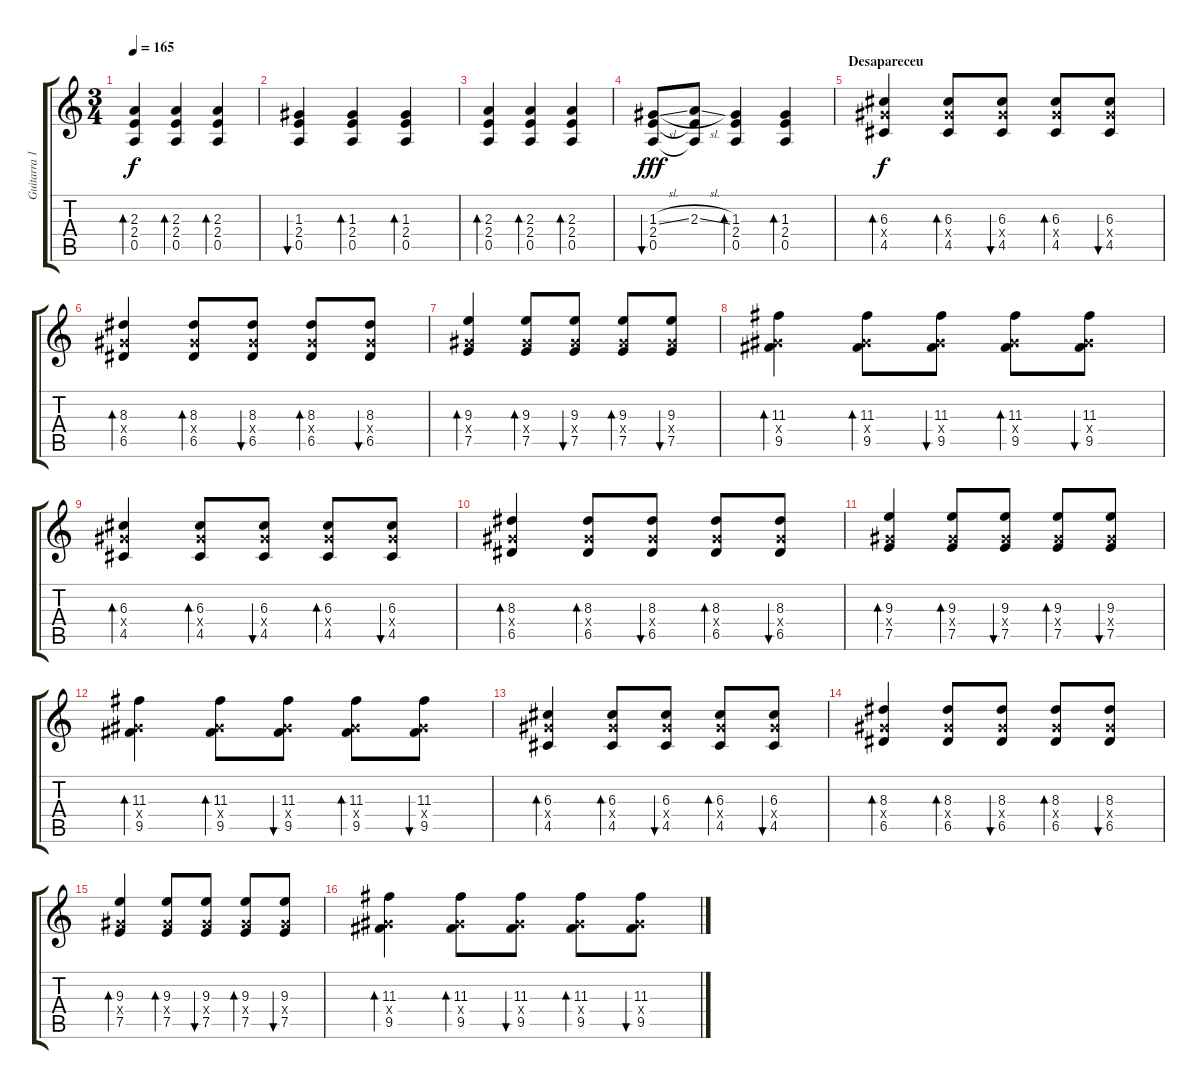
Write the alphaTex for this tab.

\track ("Guitarra 1" "Guitarra 1") {instrument electricguitarclean}
\staff {score tabs}
\tuning (E4 B3 G3 D3 A2 E2) {hide}
\ts (3 4)
\tempo 165
\clef g2
\ks c
(2.3 2.4 0.5).4{bd 120 dy f} (2.3 2.4 0.5).4{bd 120} (2.3 2.4 0.5).4{bd 120} |
(1.3 2.4 0.5).4{bu 120} (1.3 2.4 0.5).4{bd 120} (1.3 2.4 0.5).4{bd 120} |
(2.3 2.4 0.5).4{bd 120} (2.3 2.4 0.5).4{bd 120} (2.3 2.4 0.5).4{bd 120} |
(1.3{sl} 2.4 0.5).8{bu 120 dy fff} (2.3{sl} 2.4{t} 0.5{t}).8 (1.3 2.4 0.5).4{bd 120} (1.3 2.4 0.5).4{bd 120} |
\section ("" "Desapareceu")
(6.3 6.4{x} 4.5).4{bd 60 dy f volume 5 instrument electricguitarjazz} (6.3 6.4{x} 4.5).8{bd 60} (6.3 6.4{x} 4.5).8{bu 60} (6.3 6.4{x} 4.5).8{bd 60} (6.3 6.4{x} 4.5).8{bu 60} |
(8.3 6.4{x} 6.5).4{bd 60} (8.3 6.4{x} 6.5).8{bd 60} (8.3 6.4{x} 6.5).8{bu 60} (8.3 6.4{x} 6.5).8{bd 60} (8.3 6.4{x} 6.5).8{bu 60} |
(9.3 6.4{x} 7.5).4{bd 60} (9.3 6.4{x} 7.5).8{bd 60} (9.3 6.4{x} 7.5).8{bu 60} (9.3 6.4{x} 7.5).8{bd 60} (9.3 6.4{x} 7.5).8{bu 60} |
(11.3 6.4{x} 9.5).4{bd 60} (11.3 6.4{x} 9.5).8{bd 60} (11.3 6.4{x} 9.5).8{bu 60} (11.3 6.4{x} 9.5).8{bd 60} (11.3 6.4{x} 9.5).8{bu 60} |
(6.3 6.4{x} 4.5).4{bd 60} (6.3 6.4{x} 4.5).8{bd 60} (6.3 6.4{x} 4.5).8{bu 60} (6.3 6.4{x} 4.5).8{bd 60} (6.3 6.4{x} 4.5).8{bu 60} |
(8.3 6.4{x} 6.5).4{bd 60} (8.3 6.4{x} 6.5).8{bd 60} (8.3 6.4{x} 6.5).8{bu 60} (8.3 6.4{x} 6.5).8{bd 60} (8.3 6.4{x} 6.5).8{bu 60} |
(9.3 6.4{x} 7.5).4{bd 60} (9.3 6.4{x} 7.5).8{bd 60} (9.3 6.4{x} 7.5).8{bu 60} (9.3 6.4{x} 7.5).8{bd 60} (9.3 6.4{x} 7.5).8{bu 60} |
(11.3 6.4{x} 9.5).4{bd 60} (11.3 6.4{x} 9.5).8{bd 60} (11.3 6.4{x} 9.5).8{bu 60} (11.3 6.4{x} 9.5).8{bd 60} (11.3 6.4{x} 9.5).8{bu 60} |
(6.3 6.4{x} 4.5).4{bd 60} (6.3 6.4{x} 4.5).8{bd 60} (6.3 6.4{x} 4.5).8{bu 60} (6.3 6.4{x} 4.5).8{bd 60} (6.3 6.4{x} 4.5).8{bu 60} |
(8.3 6.4{x} 6.5).4{bd 60} (8.3 6.4{x} 6.5).8{bd 60} (8.3 6.4{x} 6.5).8{bu 60} (8.3 6.4{x} 6.5).8{bd 60} (8.3 6.4{x} 6.5).8{bu 60} |
(9.3 6.4{x} 7.5).4{bd 60} (9.3 6.4{x} 7.5).8{bd 60} (9.3 6.4{x} 7.5).8{bu 60} (9.3 6.4{x} 7.5).8{bd 60} (9.3 6.4{x} 7.5).8{bu 60} |
(11.3 6.4{x} 9.5).4{bd 60} (11.3 6.4{x} 9.5).8{bd 60} (11.3 6.4{x} 9.5).8{bu 60} (11.3 6.4{x} 9.5).8{bd 60} (11.3 6.4{x} 9.5).8{bu 60}
